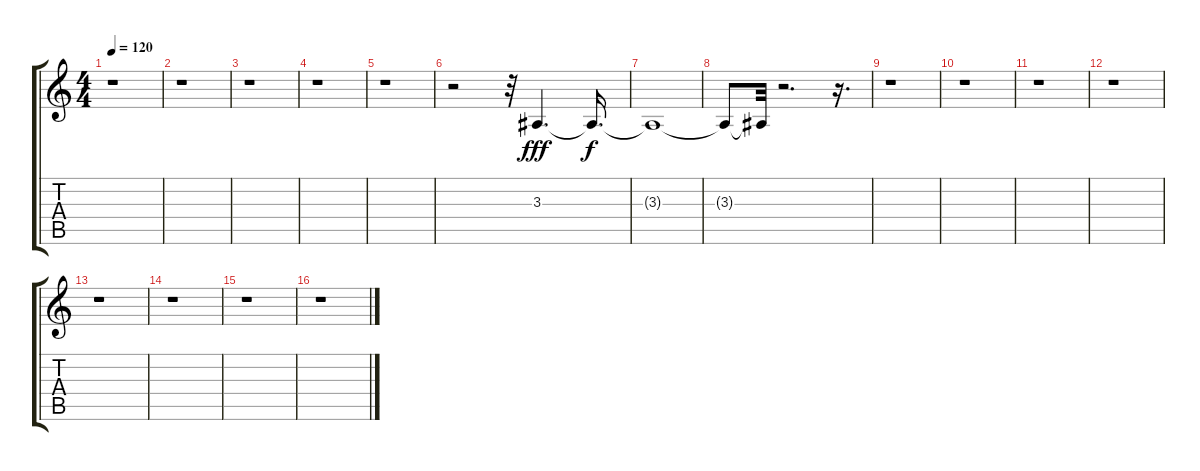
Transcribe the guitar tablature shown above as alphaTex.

\track "" {instrument fx3crystal}
\staff {score tabs}
\tuning (E4 B3 G3 D3 A2 E2) {hide}
\ts (4 4)
\tempo 120
\clef g2
\ks c
r.1{dy fff} |
r.1 |
r.1 |
r.1 |
r.1 |
r.2 r.32 3.3.4{d instrument baritonesax} 3.3{t}.16{d dy f} |
3.3{t}.1 |
3.3{t}.8 3.3{t}.32 r.2{d} r.16{d} |
r.1 |
r.1 |
r.1 |
r.1 |
r.1 |
r.1 |
r.1 |
r.1
